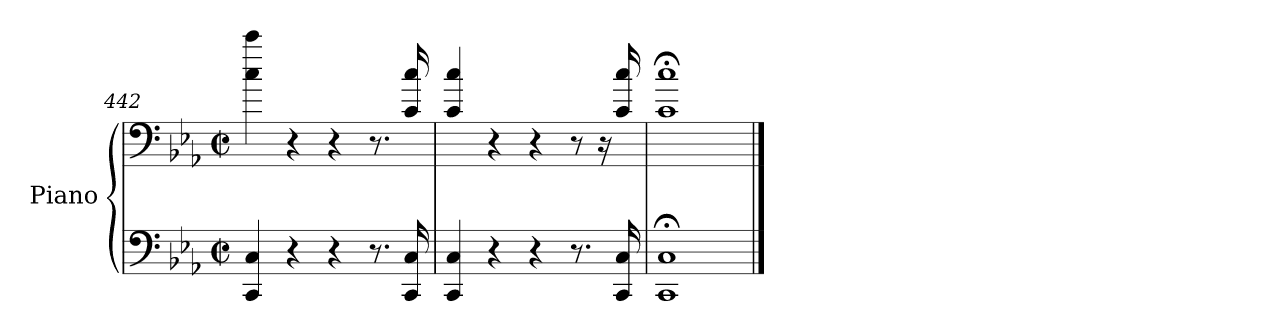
**kern	**kern
*part1	*part1
*staff2	*staff1
*I"Piano	*
*I'Pno	*
*clefF4	*clefF4
*k[b-e-a-]	*k[b-e-a-]
*M2/2	*M2/2
*met(c|)	*met(c|)
=442	=442
4CC/ 4C/	4cc\ 4ccc\
4r	4r
4r	4r
8.r	8.r
16CC/ 16C/	16c/ 16cc/
=443	=443
4CC/ 4C/	4c/ 4cc/
4r	4r
4r	4r
8.r	8r
.	16r
16CC/ 16C/	16c/ 16cc/
=444	=444
*^	*^
1C;<	1CC	1cc;<	1c
*v	*v	*	*
*	*v	*v
==	==
*-	*-
